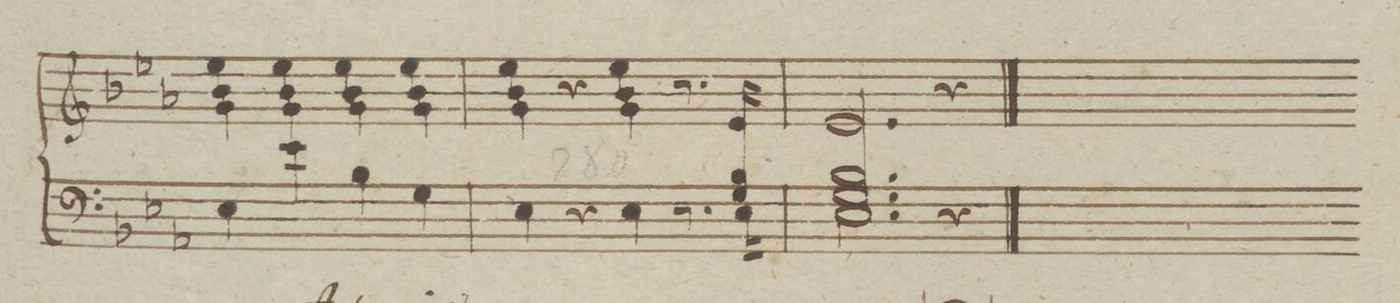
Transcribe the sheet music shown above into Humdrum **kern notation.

**kern	**dynam
*I"Organo	*
*clefF4	*
*k[b-e-a-]	*
*met(c)	*
*M4/4	*
4E-\	.
4e-\	.
4B-\	.
4G\	.
=276	=276
4E-\	.
4r	.
4E-\	.
8.r	.
16E-\	.
=277	=277
2.E-	.
4r	.
==	==
*-	*-
